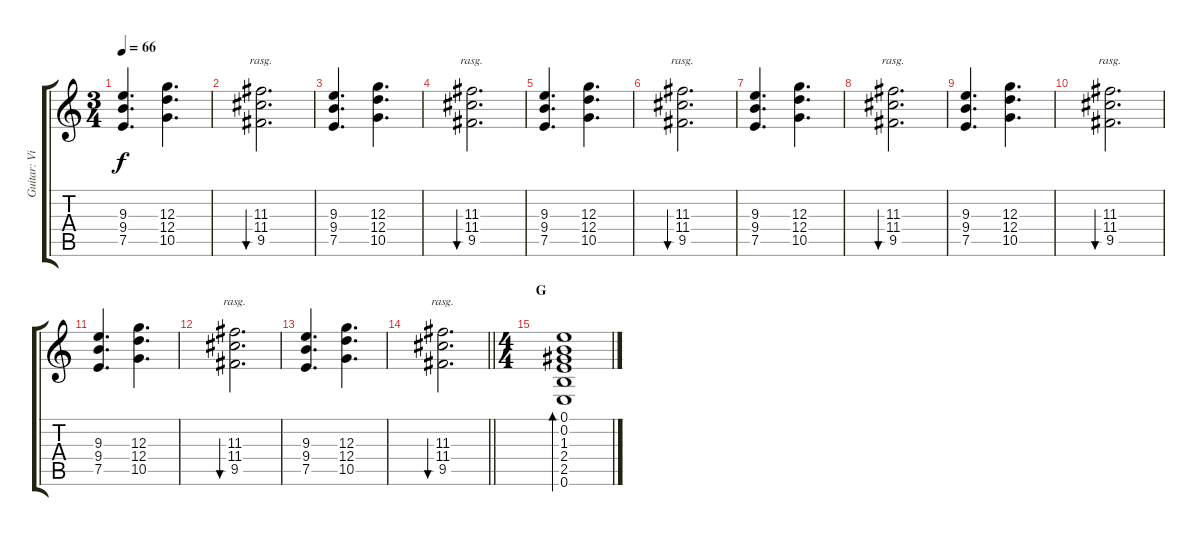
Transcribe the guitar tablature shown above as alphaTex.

\track ("Guitar: Vincent" "Guitar: Vi") {instrument overdrivenguitar}
\staff {score tabs}
\tuning (E4 B3 G3 D3 A2 E2) {hide}
\ts (3 4)
\tempo 66
\clef g2
\ks c
(9.3 9.4 7.5).4{d dy f} (12.3 12.4 10.5).4{d} |
(11.3 11.4 9.5).2{d bu 120 rasg ii} |
(9.3 9.4 7.5).4{d} (12.3 12.4 10.5).4{d} |
(11.3 11.4 9.5).2{d bu 120 rasg ii} |
(9.3 9.4 7.5).4{d} (12.3 12.4 10.5).4{d} |
(11.3 11.4 9.5).2{d bu 120 rasg ii} |
(9.3 9.4 7.5).4{d} (12.3 12.4 10.5).4{d} |
(11.3 11.4 9.5).2{d bu 120 rasg ii} |
(9.3 9.4 7.5).4{d} (12.3 12.4 10.5).4{d} |
(11.3 11.4 9.5).2{d bu 120 rasg ii} |
(9.3 9.4 7.5).4{d} (12.3 12.4 10.5).4{d} |
(11.3 11.4 9.5).2{d bu 120 rasg ii} |
(9.3 9.4 7.5).4{d} (12.3 12.4 10.5).4{d} |
\barLineRight lightlight
(11.3 11.4 9.5).2{d bu 120 rasg ii} |
\ts (4 4)
\section ("" "G")
(0.1 0.2 1.3 2.4 2.5 0.6).1{bd 60}
